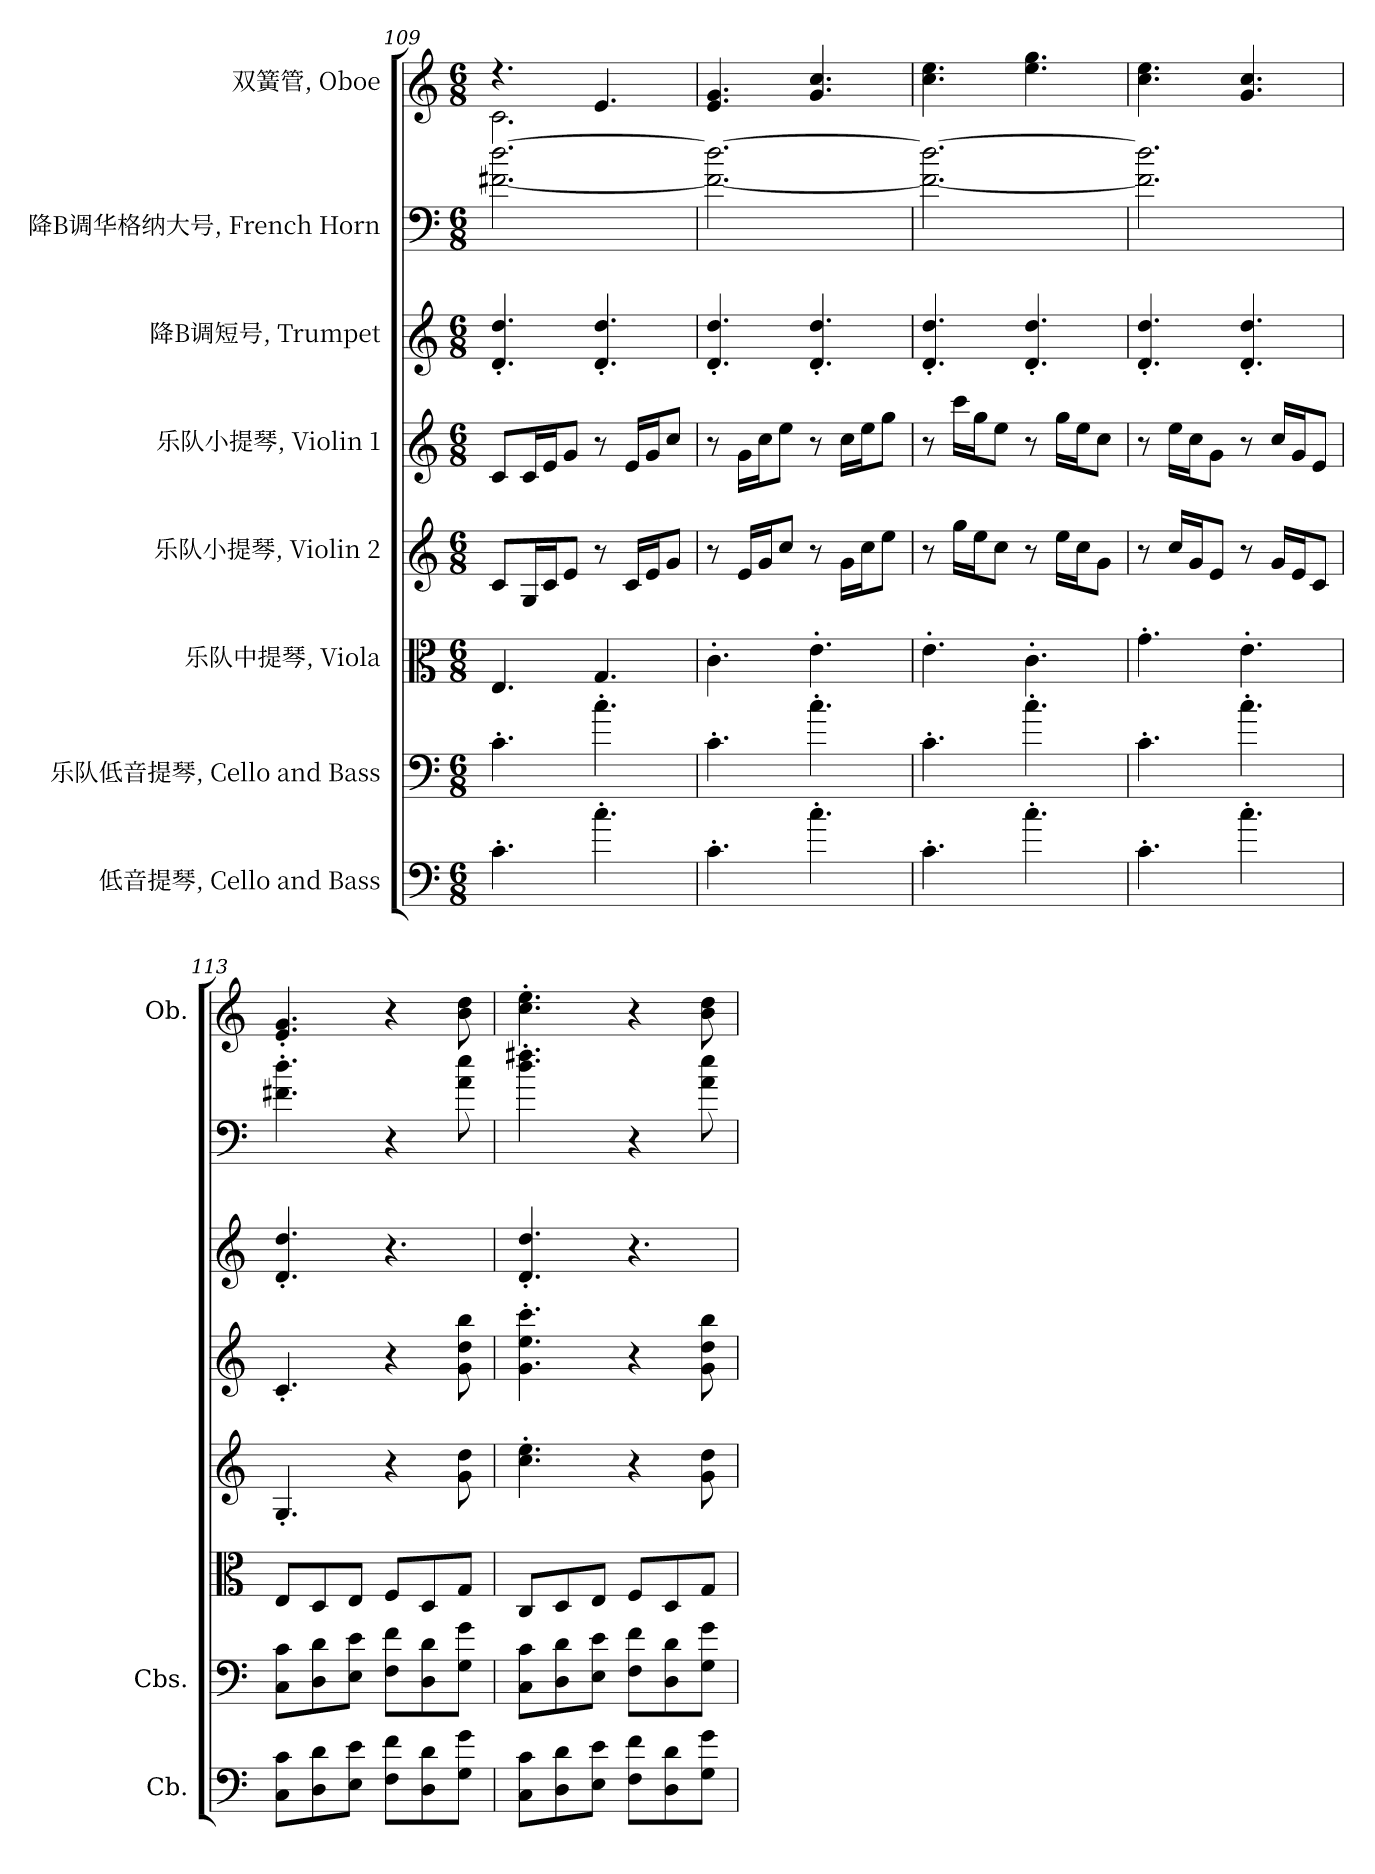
**kern	**kern	**kern	**kern	**kern	**kern	**kern	**kern
*part8	*part7	*part6	*part5	*part4	*part3	*part2	*part1
*staff8	*staff7	*staff6	*staff5	*staff4	*staff3	*staff2	*staff1
*I"低音提琴, Cello and Bass	*I"乐队低音提琴, Cello and Bass	*I"乐队中提琴, Viola	*I"乐队小提琴, Violin 2	*I"乐队小提琴, Violin 1	*I"降B调短号, Trumpet	*I"降B调华格纳大号, French Horn	*I"双簧管, Oboe
*I'Cb.	*I'Cbs.	*	*	*	*	*	*I'Ob.
*clefF4	*clefF4	*clefC3	*clefG2	*clefG2	*clefG2	*clefF4	*clefG2
*ITrd7c12	*ITrd7c12	*	*	*	*ITrd1c2	*ITrd1c2	*
*k[]	*k[]	*k[]	*k[]	*k[]	*k[b-e-]	*k[b-e-]	*k[]
*M6/8	*M6/8	*M6/8	*M6/8	*M6/8	*M6/8	*M6/8	*M6/8
=109	=109	=109	=109	=109	=109	=109	=109
*	*	*	*	*	*	*	*^
4.C'\	4.C'\	4.E/	8c/L	8c/L	4.c/' 4.cc/'	[2.en\ [2.cc\	4.r	2.c\
.	.	.	16G/L	16c/L	.	.	.	.
.	.	.	16c/J	16e/J	.	.	.	.
.	.	.	8e/J	8g/J	.	.	.	.
4.c'\	4.c'\	4.G/	8r	8r	4.c/' 4.cc/'	.	4.e/	.
.	.	.	16c/LL	16e/LL	.	.	.	.
.	.	.	16e/J	16g/J	.	.	.	.
.	.	.	8g/J	8cc/J	.	.	.	.
*	*	*	*	*	*	*	*v	*v
!!LO:PB:g=z
=110	=110	=110	=110	=110	=110	=110	=110
4.C'\	4.C'\	4.c'\	8r	8r	4.c/' 4.cc/'	2.e\_ 2.cc\_	4.e/ 4.g/
.	.	.	16e/LL	16g\LL	.	.	.
.	.	.	16g/J	16cc\J	.	.	.
.	.	.	8cc/J	8ee\J	.	.	.
4.c'\	4.c'\	4.e'\	8r	8r	4.c/' 4.cc/'	.	4.g/ 4.cc/
.	.	.	16g\LL	16cc\LL	.	.	.
.	.	.	16cc\J	16ee\J	.	.	.
.	.	.	8ee\J	8gg\J	.	.	.
=111	=111	=111	=111	=111	=111	=111	=111
4.C'\	4.C'\	4.e'\	8r	8r	4.c/' 4.cc/'	2.e\_ 2.cc\_	4.cc\ 4.ee\
.	.	.	16gg\LL	16ccc\LL	.	.	.
.	.	.	16ee\J	16gg\J	.	.	.
.	.	.	8cc\J	8ee\J	.	.	.
4.c'\	4.c'\	4.c'\	8r	8r	4.c/' 4.cc/'	.	4.ee\ 4.gg\
.	.	.	16ee\LL	16gg\LL	.	.	.
.	.	.	16cc\J	16ee\J	.	.	.
.	.	.	8g\J	8cc\J	.	.	.
=112	=112	=112	=112	=112	=112	=112	=112
4.C'\	4.C'\	4.g'\	8r	8r	4.c/' 4.cc/'	2.e\] 2.cc\]	4.cc\ 4.ee\
.	.	.	16cc/LL	16ee\LL	.	.	.
.	.	.	16g/J	16cc\J	.	.	.
.	.	.	8e/J	8g\J	.	.	.
4.c'\	4.c'\	4.e'\	8r	8r	4.c/' 4.cc/'	.	4.g/ 4.cc/
.	.	.	16g/LL	16cc/LL	.	.	.
.	.	.	16e/J	16g/J	.	.	.
.	.	.	8c/J	8e/J	.	.	.
=113	=113	=113	=113	=113	=113	=113	=113
8CC\ 8C\L	8CC\ 8C\L	8E/L	4.G'/	4.c'/	4.c/' 4.cc/'	4.en\' 4.cc\'	4.e/' 4.g/'
8DD\ 8D\	8DD\ 8D\	8D/	.	.	.	.	.
8EE\ 8E\J	8EE\ 8E\J	8E/J	.	.	.	.	.
8FF\ 8F\L	8FF\ 8F\L	8F/L	4r	4r	4.r	4r	4r
8DD\ 8D\	8DD\ 8D\	8D/	.	.	.	.	.
8GG\ 8G\J	8GG\ 8G\J	8G/J	8g\ 8dd\	8g\ 8dd\ 8bb\	.	8g\ 8dd\	8b\ 8dd\
!!LO:PB:g=z
=114	=114	=114	=114	=114	=114	=114	=114
8CC\ 8C\L	8CC\ 8C\L	8C/L	4.cc\' 4.ee\'	4.g\' 4.ee\' 4.ccc\'	4.c/' 4.cc/'	4.cc\' 4.een\'	4.cc\' 4.ee\'
8DD\ 8D\	8DD\ 8D\	8D/	.	.	.	.	.
8EE\ 8E\J	8EE\ 8E\J	8E/J	.	.	.	.	.
8FF\ 8F\L	8FF\ 8F\L	8F/L	4r	4r	4.r	4r	4r
8DD\ 8D\	8DD\ 8D\	8D/	.	.	.	.	.
8GG\ 8G\J	8GG\ 8G\J	8G/J	8g\ 8dd\	8g\ 8dd\ 8bb\	.	8g\ 8dd\	8b\ 8dd\
=	=	=	=	=	=	=	=
*-	*-	*-	*-	*-	*-	*-	*-
